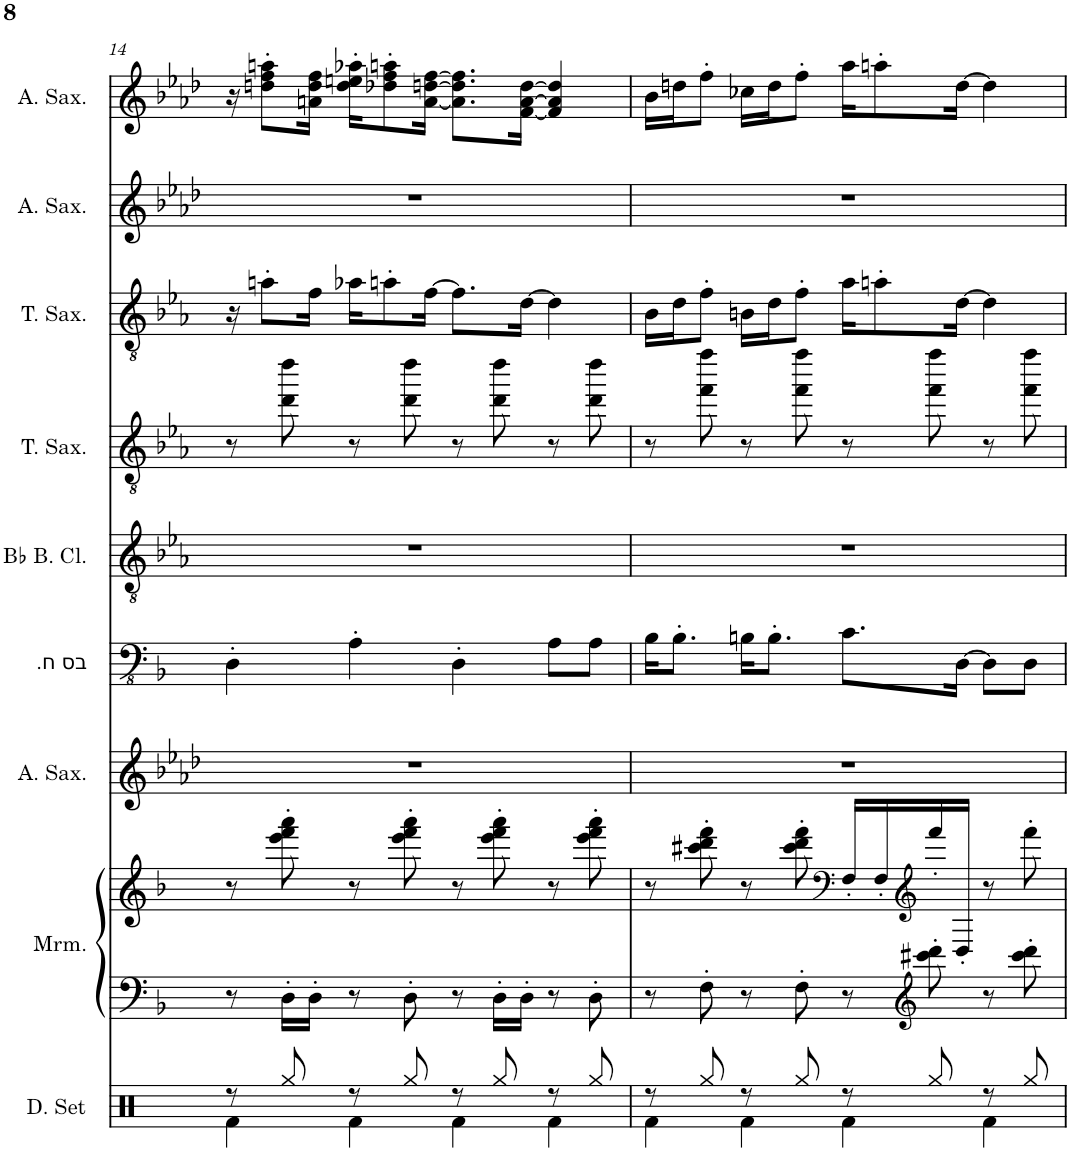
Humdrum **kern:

**kern	**kern	**kern	**kern	**kern	**kern	**kern	**kern	**kern	**kern
*part9	*part8	*part8	*part7	*part6	*part5	*part4	*part3	*part2	*part1
*staff10	*staff9	*staff8	*staff7	*staff6	*staff5	*staff4	*staff3	*staff2	*staff1
*I"מערכת תופים, Drums	*I"מרימבה (חמשה כפולה), Marimba	*	*I"סקסופון אלט, Alto 3	*I"בס חשמלית, finger Bass	*I"Bb Bass Clarinet, Clarinet	*I"סקסופון טנור, Tenor 2	*I"סקסופון טנור, Tenor 2	*I"סקסופון אלט, Alto 2	*I"סקסופון אלט, Alto 1
*	*I'Mrm.	*	*	*	*I'Bb B. Cl.	*	*	*	*
!!LO:PB:g=z
*clefX	*clefF4	*clefG2	*clefG2	*clefFv4	*clefGv2	*clefGv2	*clefGv2	*clefG2	*clefG2
*	*	*	*ITrd5c9	*	*ITrd8c14	*ITrd8c14	*ITrd8c14	*ITrd5c9	*ITrd5c9
*k[]	*k[b-]	*k[b-]	*k[b-e-a-d-]	*k[b-]	*k[b-e-a-]	*k[b-e-a-]	*k[b-e-a-]	*k[b-e-a-d-]	*k[b-e-a-d-]
*M4/4	*M4/4	*M4/4	*M4/4	*M4/4	*M4/4	*M4/4	*M4/4	*M4/4	*M4/4
=14	=14	=14	=14	=14	=14	=14	=14	=14	=14
*^	*	*	*	*	*	*	*	*	*
8r	4Rf\	8r	8r	1r	4DD'\	1r	8r	16r	1r	16r
.	.	.	.	.	.	.	.	8an'\L	.	8ddn\' 8ff\' 8aan\'L
8Rgg/	.	16D'\LL	8eee\' 8fff\' 8aaa\'	.	.	.	8dd\ 8ddd\	.	.	.
.	.	16D'\JJ	.	.	.	.	.	16f\Jk	.	16an\ 16dd\ 16ff\Jk
8r	4Rf\	8r	8r	.	4AA'\	.	8r	16a-X\KL	.	16dd\' 16een\' 16aa-X\'KL
.	.	.	.	.	.	.	.	8an'\	.	8dd-X\' 8ff\' 8aan\'
8Rgg/	.	8D'\	8eee\' 8fff\' 8aaa\'	.	.	.	8dd\ 8ddd\	.	.	.
.	.	.	.	.	.	.	.	[16f\Jk	.	[16a\ [16ddn\ [16ff\Jk
8r	4Rf\	8r	8r	.	4DD'\	.	8r	8.f\L]	.	8.a\] 8.dd\] 8.ff\]L
8Rgg/	.	16D'\LL	8eee\' 8fff\' 8aaa\'	.	.	.	8dd\ 8ddd\	.	.	.
.	.	16D'\JJ	.	.	.	.	.	[16d\Jk	.	[16f\ [16a\ [16dd\Jk
8r	4Rf\	8r	8r	.	8AA\L	.	8r	4d\]	.	4f/] 4a/] 4dd/]
8Rgg/	.	8D'\	8eee\' 8fff\' 8aaa\'	.	8AA\J	.	8dd\ 8ddd\	.	.	.
=15	=15	=15	=15	=15	=15	=15	=15	=15	=15	=15
8r	4Rf\	8r	8r	1r	16BB-\KL	1r	8r	16B-\LL	1r	16b-\LL
.	.	.	.	.	8.BB-'\J	.	.	16d\J	.	16ddn\J
8Rgg/	.	8F'\	8ccc#X\' 8ddd\' 8fff\'	.	.	.	8ff\ 8fff\	8f'\J	.	8ff'\J
8r	4Rf\	8r	8r	.	16BBn\KL	.	8r	16Bn\LL	.	16cc-X\LL
.	.	.	.	.	8.BB'\J	.	.	16d\J	.	16dd\J
8Rgg/	.	8F'\	8ccc#\' 8ddd\' 8fff\'	.	.	.	8ff\ 8fff\	8f'\J	.	8ff'\J
*	*	*	*clefF4	*	*	*	*	*	*	*
8r	4Rf\	8r	16F'/LL	.	8.C\L	.	8r	16a-\KL	.	16aa-\KL
.	.	.	16F'/	.	.	.	.	8an'\	.	8aan'\
*	*	*clefG2	*clefG2	*	*	*	*	*	*	*
8Rgg/	.	8ccc#X\' 8ddd\'	16fff'/	.	.	.	8ff\ 8fff\	.	.	.
.	.	.	16D'/JJ	.	[16DD\Jk	.	.	[16d\Jk	.	[16dd\Jk
8r	4Rf\	8r	8r	.	8DD\L]	.	8r	4d\]	.	4dd\]
8Rgg/	.	8ccc#\' 8ddd\'	8fff'\	.	8DD\J	.	8ff\ 8fff\	.	.	.
*v	*v	*	*	*	*	*	*	*	*	*
=	=	=	=	=	=	=	=	=	=
*-	*-	*-	*-	*-	*-	*-	*-	*-	*-
